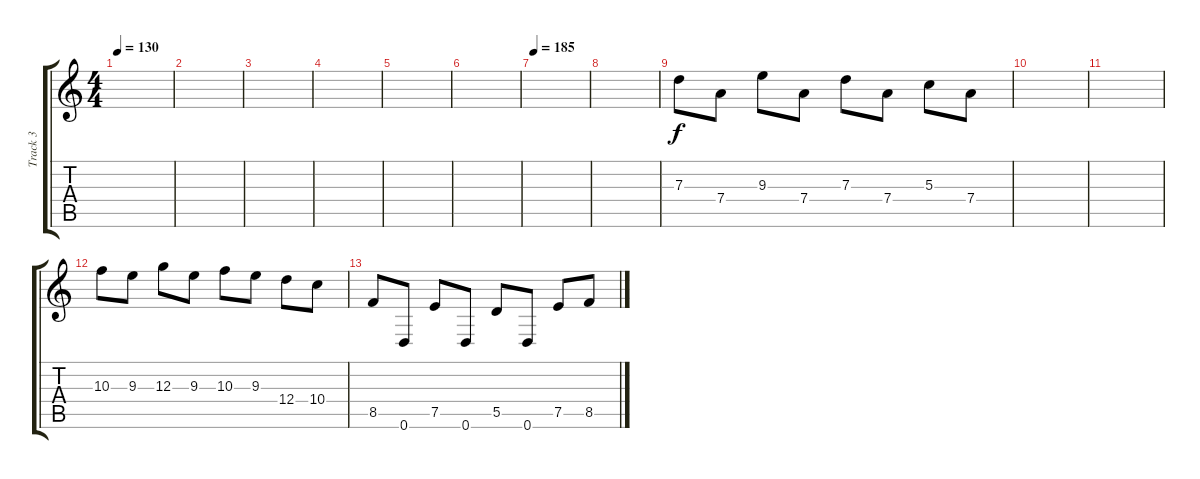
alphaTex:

\track ("Track 3" "Track 3") {instrument distortionguitar}
\staff {score tabs}
\tuning (E4 B3 G3 D3 A2 D2) {hide}
\ts (4 4)
\tempo 130
\clef g2
\ks c
|
|
|
|
|
|
\tempo 185
|
|
7.3.8 7.4.8 9.3.8 7.4.8 7.3.8 7.4.8 5.3.8 7.4.8 |
|
|
10.3.8 9.3.8 12.3.8 9.3.8 10.3.8 9.3.8 12.4.8 10.4.8 |
8.5.8 0.6.8 7.5.8 0.6.8 5.5.8 0.6.8 7.5.8 8.5.8
